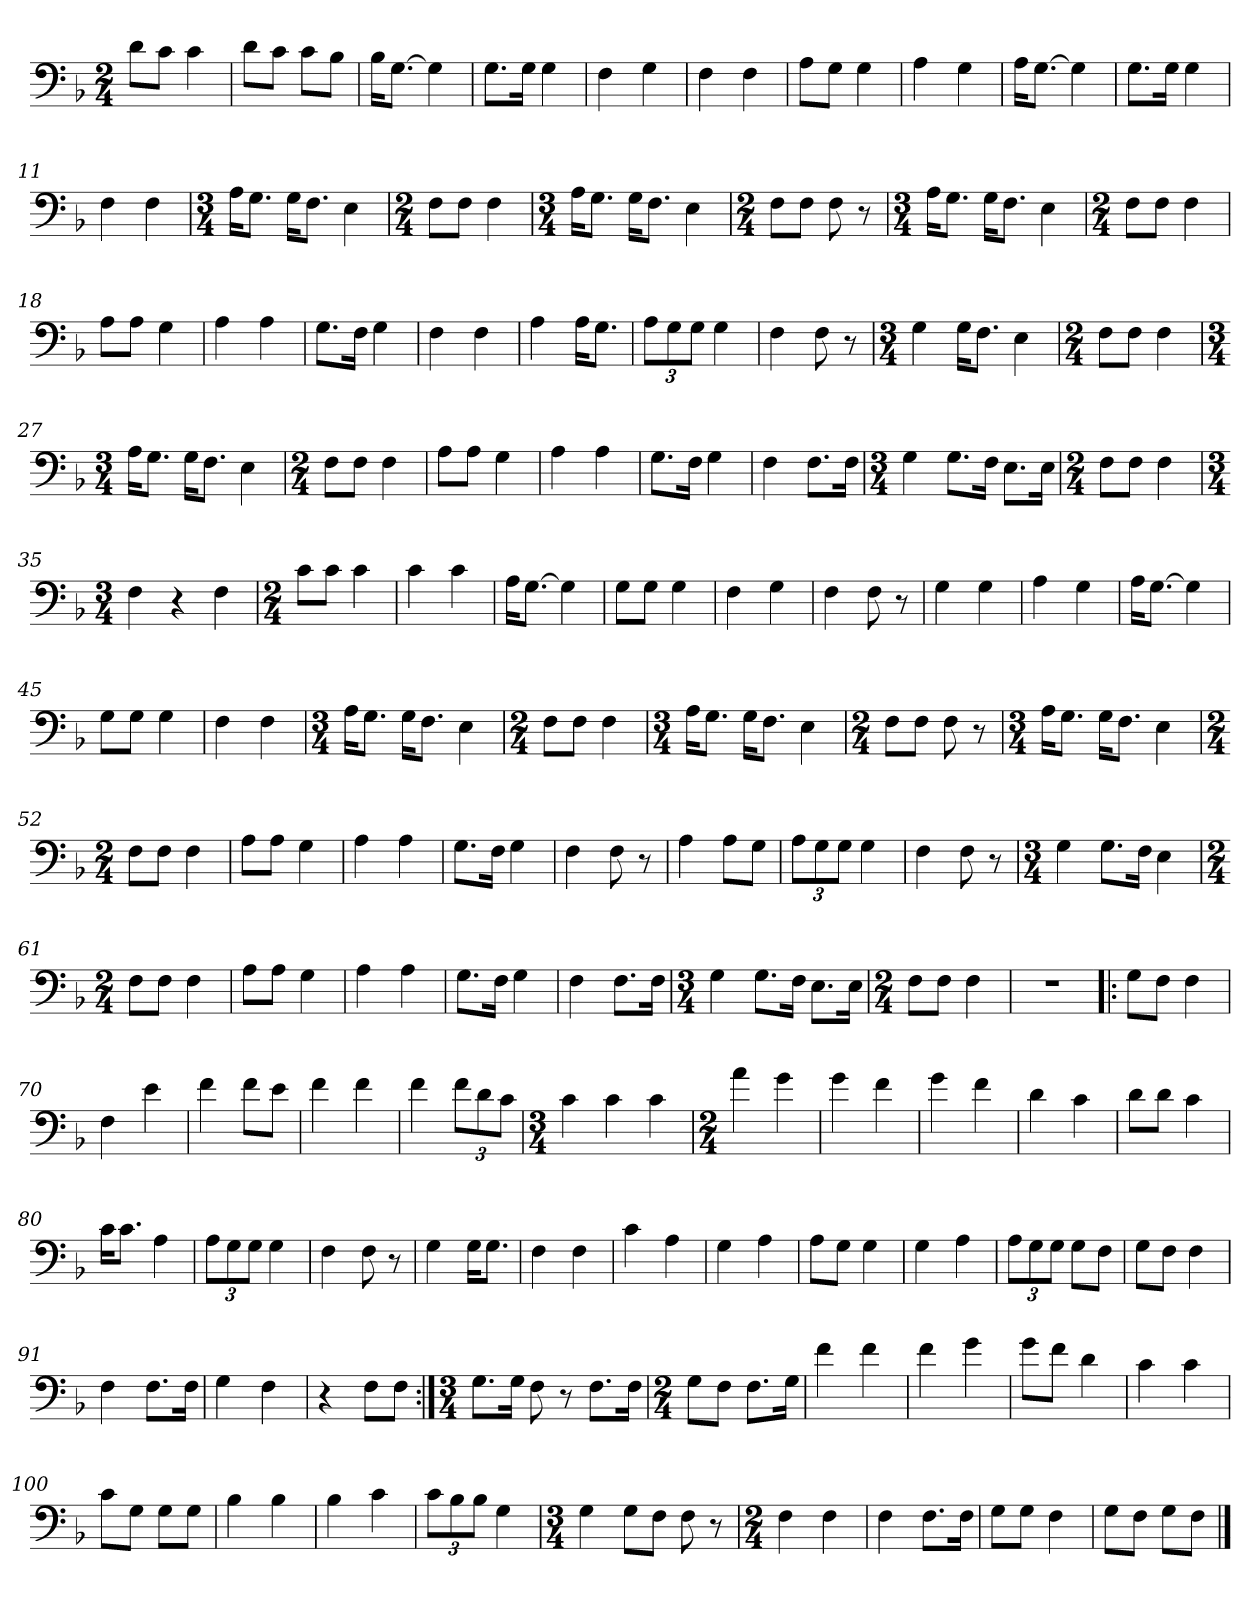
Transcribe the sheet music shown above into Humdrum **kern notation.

**kern
*part1
*staff1
*clefF4
*k[b-]
*M2/4
=1
8d\L
8c\J
4c\
=2
8d\L
8c\J
8c\L
8B-\J
=3
16B-\KL
[8.G\J
4G\]
=4
8.G\L
16G\Jk
4G\
=5
4F\
4G\
=6
4F\
4F\
=7
8A\L
8G\J
4G\
=8
4A\
4G\
=9
16A\KL
[8.G\J
4G\]
=10
8.G\L
16G\Jk
4G\
=11
4F\
4F\
=12
*M3/4
16A\KL
8.G\J
16G\KL
8.F\J
4E\
=13
*M2/4
8F\L
8F\J
4F\
=14
*M3/4
16A\KL
8.G\J
16G\KL
8.F\J
4E\
=15
*M2/4
8F\L
8F\J
8F\
8r
=16
*M3/4
16A\KL
8.G\J
16G\KL
8.F\J
4E\
=17
*M2/4
8F\L
8F\J
4F\
=18
8A\L
8A\J
4G\
=19
4A\
4A\
=20
8.G\L
16F\Jk
4G\
=21
4F\
4F\
=22
4A\
16A\KL
8.G\J
=23
12A\L
12G\
12G\J
4G\
=24
4F\
8F\
8r
=25
*M3/4
4G\
16G\KL
8.F\J
4E\
=26
*M2/4
8F\L
8F\J
4F\
=27
*M3/4
16A\KL
8.G\J
16G\KL
8.F\J
4E\
=28
*M2/4
8F\L
8F\J
4F\
=29
8A\L
8A\J
4G\
=30
4A\
4A\
=31
8.G\L
16F\Jk
4G\
=32
4F\
8.F\L
16F\Jk
=33
*M3/4
4G\
8.G\L
16F\Jk
8.E\L
16E\Jk
=34
*M2/4
8F\L
8F\J
4F\
=35
*M3/4
4F\
4r
4F\
=36
*M2/4
8c\L
8c\J
4c\
=37
4c\
4c\
=38
16A\KL
[8.G\J
4G\]
=39
8G\L
8G\J
4G\
=40
4F\
4G\
=41
4F\
8F\
8r
=42
4G\
4G\
=43
4A\
4G\
=44
16A\KL
[8.G\J
4G\]
=45
8G\L
8G\J
4G\
=46
4F\
4F\
=47
*M3/4
16A\KL
8.G\J
16G\KL
8.F\J
4E\
=48
*M2/4
8F\L
8F\J
4F\
=49
*M3/4
16A\KL
8.G\J
16G\KL
8.F\J
4E\
=50
*M2/4
8F\L
8F\J
8F\
8r
=51
*M3/4
16A\KL
8.G\J
16G\KL
8.F\J
4E\
=52
*M2/4
8F\L
8F\J
4F\
=53
8A\L
8A\J
4G\
=54
4A\
4A\
=55
8.G\L
16F\Jk
4G\
=56
4F\
8F\
8r
=57
4A\
8A\L
8G\J
=58
12A\L
12G\
12G\J
4G\
=59
4F\
8F\
8r
=60
*M3/4
4G\
8.G\L
16F\Jk
4E\
=61
*M2/4
8F\L
8F\J
4F\
=62
8A\L
8A\J
4G\
=63
4A\
4A\
=64
8.G\L
16F\Jk
4G\
=65
4F\
8.F\L
16F\Jk
=66
*M3/4
4G\
8.G\L
16F\Jk
8.E\L
16E\Jk
=67
*M2/4
8F\L
8F\J
4F\
=68
2r
=69!|:
8G\L
8F\J
4F\
=70
4F\
4e\
=71
4f\
8f\L
8e\J
=72
4f\
4f\
=73
4f\
12f\L
12d\
12c\J
=74
*M3/4
4c\
4c\
4c\
=75
*M2/4
4a\
4g\
=76
4g\
4f\
=77
4g\
4f\
=78
4d\
4c\
=79
8d\L
8d\J
4c\
=80
16c\KL
8.c\J
4A\
=81
12A\L
12G\
12G\J
4G\
=82
4F\
8F\
8r
=83
4G\
16G\KL
8.G\J
=84
4F\
4F\
=85
4c\
4A\
=86
4G\
4A\
=87
8A\L
8G\J
4G\
=88
4G\
4A\
=89
12A\L
12G\
12G\J
8G\L
8F\J
=90
8G\L
8F\J
4F\
=91
4F\
8.F\L
16F\Jk
=92
4G\
4F\
=93
4r
8F\L
8F\J
=94:|!
*M3/4
8.G\L
16G\Jk
8F\
8r
8.F\L
16F\Jk
=95
*M2/4
8G\L
8F\J
8.F\L
16G\Jk
=96
4f\
4f\
=97
4f\
4g\
=98
8g\L
8f\J
4d\
=99
4c\
4c\
=100
8c\L
8G\J
8G\L
8G\J
=101
4B-\
4B-\
=102
4B-\
4c\
=103
12c\L
12B-\
12B-\J
4G\
=104
*M3/4
4G\
8G\L
8F\J
8F\
8r
=105
*M2/4
4F\
4F\
=106
4F\
8.F\L
16F\Jk
=107
8G\L
8G\J
4F\
=108
8G\L
8F\J
8G\L
8F\J
==
*-
